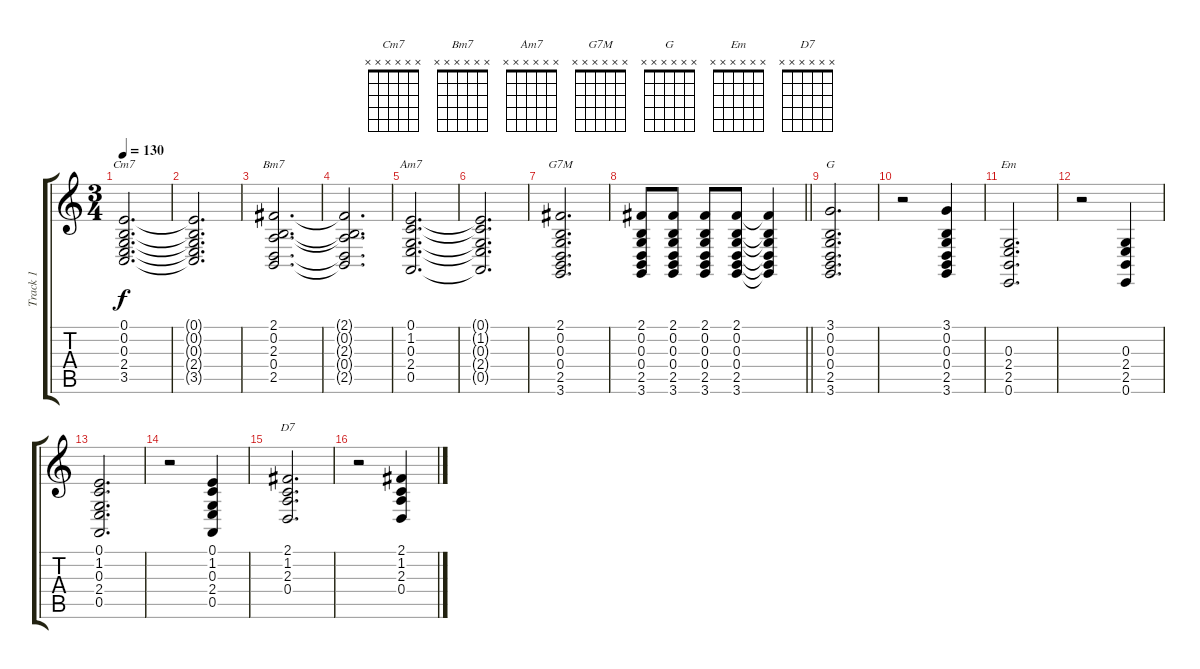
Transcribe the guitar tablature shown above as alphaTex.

\track ("Track 1" "Track 1") {instrument acousticgrandpiano}
\staff {score tabs}
\tuning (E4 B3 G3 D3 A2 E2) {hide}
\chord ("Cm7" x x x x x x)
\chord ("Bm7" x x x x x x)
\chord ("Am7" x x x x x x)
\chord ("G7M" x x x x x x)
\chord ("G" x x x x x x)
\chord ("Em" x x x x x x)
\chord ("D7" x x x x x x)
\ts (3 4)
\tempo 130
\clef g2
\ks c
(0.1 0.2 0.3 2.4 3.5).2{d ch "Cm7" dy f} |
(0.1{t} 0.2{t} 0.3{t} 2.4{t} 3.5{t}).2{d} |
(2.1 0.2 2.3 0.4 2.5).2{d ch "Bm7"} |
(2.1{t} 0.2{t} 2.3{t} 0.4{t} 2.5{t}).2{d} |
(0.1 1.2 0.3 2.4 0.5).2{d ch "Am7"} |
(0.1{t} 1.2{t} 0.3{t} 2.4{t} 0.5{t}).2{d} |
(2.1 0.2 0.3 0.4 2.5 3.6).2{d ch "G7M"} |
\barLineRight lightlight
(2.1 0.2 0.3 0.4 2.5 3.6).8 (2.1 0.2 0.3 0.4 2.5 3.6).8 (2.1 0.2 0.3 0.4 2.5 3.6).8 (2.1 0.2 0.3 0.4 2.5 3.6).8 (2.1{t} 0.2{t} 0.3{t} 0.4{t} 2.5{t} 3.6{t}).4 |
(3.1 0.2 0.3 0.4 2.5 3.6).2{d ch "G"} |
r.2 (3.1 0.2 0.3 0.4 2.5 3.6).4 |
(0.3 2.4 2.5 0.6).2{d ch "Em"} |
r.2 (0.3 2.4 2.5 0.6).4 |
(0.1 1.2 0.3 2.4 0.5).2{d} |
r.2 (0.1 1.2 0.3 2.4 0.5).4 |
(2.1 1.2 2.3 0.4).2{d ch "D7"} |
r.2 (2.1 1.2 2.3 0.4).4
